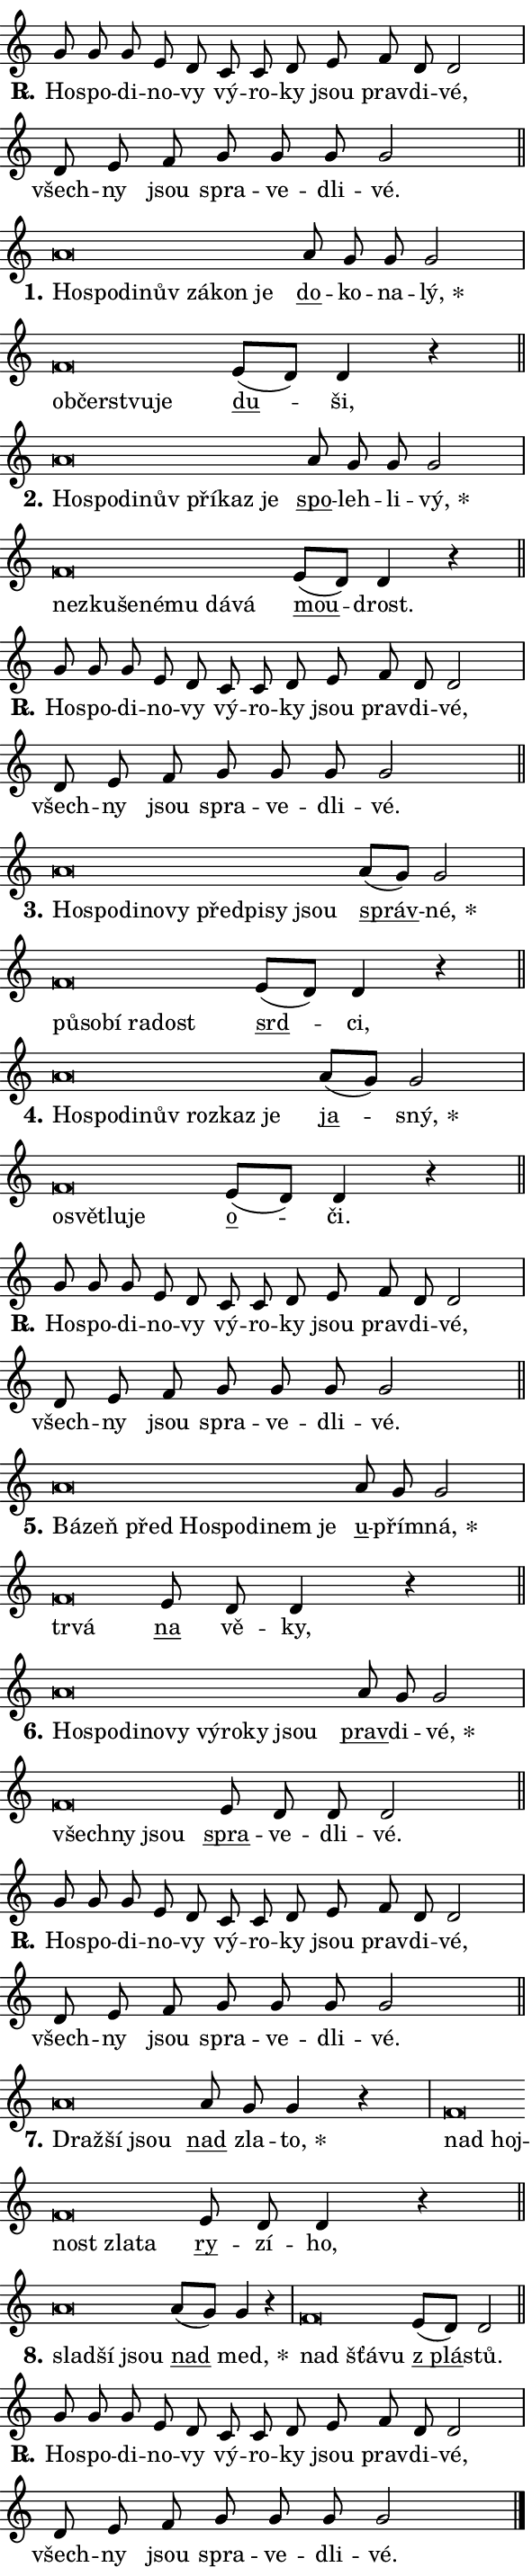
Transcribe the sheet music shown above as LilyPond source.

\version "2.24.0"
\header { tagline = "" }
\paper {
  indent = 0\cm
  top-margin = 0\cm
  right-margin = 0.13\cm % to fit lyric hyphens
  bottom-margin = 0\cm
  left-margin = 0\cm
  paper-width = 10\cm
  page-breaking = #ly:one-page-breaking
  system-system-spacing.basic-distance = #11
  score-system-spacing.basic-distance = #11
  ragged-last = ##f
}


%% Author: Thomas Morley
%% https://lists.gnu.org/archive/html/lilypond-user/2020-05/msg00002.html
#(define (line-position grob)
"Returns position of @var[grob} in current system:
   @code{'start}, if at first time-step
   @code{'end}, if at last time-step
   @code{'middle} otherwise
"
  (let* ((col (ly:item-get-column grob))
         (ln (ly:grob-object col 'left-neighbor))
         (rn (ly:grob-object col 'right-neighbor))
         (col-to-check-left (if (ly:grob? ln) ln col))
         (col-to-check-right (if (ly:grob? rn) rn col))
         (break-dir-left
           (and
             (ly:grob-property col-to-check-left 'non-musical #f)
             (ly:item-break-dir col-to-check-left)))
         (break-dir-right
           (and
             (ly:grob-property col-to-check-right 'non-musical #f)
             (ly:item-break-dir col-to-check-right))))
        (cond ((eqv? 1 break-dir-left) 'start)
              ((eqv? -1 break-dir-right) 'end)
              (else 'middle))))

#(define (tranparent-at-line-position vctor)
  (lambda (grob)
  "Relying on @code{line-position} select the relevant enry from @var{vctor}.
Used to determine transparency,"
    (case (line-position grob)
      ((end) (not (vector-ref vctor 0)))
      ((middle) (not (vector-ref vctor 1)))
      ((start) (not (vector-ref vctor 2))))))

noteHeadBreakVisibility =
#(define-music-function (break-visibility)(vector?)
"Makes @code{NoteHead}s transparent relying on @var{break-visibility}"
#{
  \override NoteHead.transparent =
    #(tranparent-at-line-position break-visibility)
#})

#(define delete-ledgers-for-transparent-note-heads
  (lambda (grob)
    "Reads whether a @code{NoteHead} is transparent.
If so this @code{NoteHead} is removed from @code{'note-heads} from
@var{grob}, which is supposed to be @code{LedgerLineSpanner}.
As a result ledgers are not printed for this @code{NoteHead}"
    (let* ((nhds-array (ly:grob-object grob 'note-heads))
           (nhds-list
             (if (ly:grob-array? nhds-array)
                 (ly:grob-array->list nhds-array)
                 '()))
           ;; Relies on the transparent-property being done before
           ;; Staff.LedgerLineSpanner.after-line-breaking is executed.
           ;; This is fragile ...
           (to-keep
             (remove
               (lambda (nhd)
                 (ly:grob-property nhd 'transparent #f))
               nhds-list)))
      ;; TODO find a better method to iterate over grob-arrays, similiar
      ;; to filter/remove etc for lists
      ;; For now rebuilt from scratch
      (set! (ly:grob-object grob 'note-heads)  '())
      (for-each
        (lambda (nhd)
          (ly:pointer-group-interface::add-grob grob 'note-heads nhd))
        to-keep))))

squashNotes = {
  \override NoteHead.X-extent = #'(-0.2 . 0.2)
  \override NoteHead.Y-extent = #'(-0.75 . 0)
  \override NoteHead.stencil =
    #(lambda (grob)
       (let ((pos (ly:grob-property grob 'staff-position)))
         (begin
           (if (< pos -7) (display "ERROR: Lower brevis then expected\n") (display ""))
           (if (<= pos -6) ly:text-interface::print ly:note-head::print))))
}
unSquashNotes = {
  \revert NoteHead.X-extent
  \revert NoteHead.Y-extent
  \revert NoteHead.stencil
}

hideNotes = \noteHeadBreakVisibility #begin-of-line-visible
unHideNotes = \noteHeadBreakVisibility #all-visible

% work-around for resetting accidentals
% https://lilypond.org/doc/v2.23/Documentation/notation/displaying-rhythms#unmetered-music
cadenzaMeasure = {
  \cadenzaOff
  \partial 1024 s1024
  \cadenzaOn
}

#(define-markup-command (accent layout props text) (markup?)
  "Underline accented syllable"
  (interpret-markup layout props
    #{\markup \override #'(offset . 4.3) \underline { #text }#}))

responsum = \markup \concat {
  "R" \hspace #-1.05 \path #0.1 #'((moveto 0 0.07) (lineto 0.9 0.8)) \hspace #0.05 "."
}

spaceSize = #0.6828661417322834 % exact space size for TeX Gyre Schola

\layout {
  \context {
    \Staff
    \remove "Time_signature_engraver"
    \override LedgerLineSpanner.after-line-breaking = #delete-ledgers-for-transparent-note-heads
  }
  \context {
    \Lyrics {
      \override LyricSpace.minimum-distance = \spaceSize
      \override LyricText.font-name = #"TeX Gyre Schola"
      \override LyricText.font-size = 1
      \override StanzaNumber.font-name = #"TeX Gyre Schola Bold"
      \override StanzaNumber.font-size = 1
    }
  }
  \context {
    \Score 
    \override NoteHead.text =
      #(lambda (grob) 
        (let ((pos (ly:grob-property grob 'staff-position)))
          #{\markup {
            \combine
              \halign #-0.55 \raise #(if (= pos -6) 0 0.5) \override #'(thickness . 2) \draw-line #'(3.2 . 0)
              \musicglyph "noteheads.sM1"
          }#}))
  }
}

% magnetic-lyrics.ily
%
%   written by
%     Jean Abou Samra <jean@abou-samra.fr>
%     Werner Lemberg <wl@gnu.org>
%
%   adapted by
%     Jiri Hon <jiri.hon@gmail.com>
%
% Version 2022-Apr-15

% https://www.mail-archive.com/lilypond-user@gnu.org/msg149350.html

#(define (Left_hyphen_pointer_engraver context)
   "Collect syllable-hyphen-syllable occurrences in lyrics and store
them in properties.  This engraver only looks to the left.  For
example, if the lyrics input is @code{foo -- bar}, it does the
following.

@itemize @bullet
@item
Set the @code{text} property of the @code{LyricHyphen} grob between
@q{foo} and @q{bar} to @code{foo}.

@item
Set the @code{left-hyphen} property of the @code{LyricText} grob with
text @q{foo} to the @code{LyricHyphen} grob between @q{foo} and
@q{bar}.
@end itemize

Use this auxiliary engraver in combination with the
@code{lyric-@/text::@/apply-@/magnetic-@/offset!} hook."
   (let ((hyphen #f)
         (text #f))
     (make-engraver
      (acknowledgers
       ((lyric-syllable-interface engraver grob source-engraver)
        (set! text grob)))
      (end-acknowledgers
       ((lyric-hyphen-interface engraver grob source-engraver)
        ;(when (not (grob::has-interface grob 'lyric-space-interface))
          (set! hyphen grob)));)
      ((stop-translation-timestep engraver)
       (when (and text hyphen)
         (ly:grob-set-object! text 'left-hyphen hyphen))
       (set! text #f)
       (set! hyphen #f)))))

#(define (lyric-text::apply-magnetic-offset! grob)
   "If the space between two syllables is less than the value in
property @code{LyricText@/.details@/.squash-threshold}, move the right
syllable to the left so that it gets concatenated with the left
syllable.

Use this function as a hook for
@code{LyricText@/.after-@/line-@/breaking} if the
@code{Left_@/hyphen_@/pointer_@/engraver} is active."
   (let ((hyphen (ly:grob-object grob 'left-hyphen #f)))
     (when hyphen
       (let ((left-text (ly:spanner-bound hyphen LEFT)))
         (when (grob::has-interface left-text 'lyric-syllable-interface)
           (let* ((common (ly:grob-common-refpoint grob left-text X))
                  (this-x-ext (ly:grob-extent grob common X))
                  (left-x-ext
                   (begin
                     ;; Trigger magnetism for left-text.
                     (ly:grob-property left-text 'after-line-breaking)
                     (ly:grob-extent left-text common X)))
                  ;; `delta` is the gap width between two syllables.
                  (delta (- (interval-start this-x-ext)
                            (interval-end left-x-ext)))
                  (details (ly:grob-property grob 'details))
                  (threshold (assoc-get 'squash-threshold details 0.2)))
             (when (< delta threshold)
               (let* (;; We have to manipulate the input text so that
                      ;; ligatures crossing syllable boundaries are not
                      ;; disabled.  For languages based on the Latin
                      ;; script this is essentially a beautification.
                      ;; However, for non-Western scripts it can be a
                      ;; necessity.
                      (lt (ly:grob-property left-text 'text))
                      (rt (ly:grob-property grob 'text))
                      (is-space (grob::has-interface hyphen 'lyric-space-interface))
                      (space (if is-space " " ""))
                      (extra-delta (if is-space spaceSize 0))
                      ;; Append new syllable.
                      (ltrt-space (if (and (string? lt) (string? rt))
                                (string-append lt space rt)
                                (make-concat-markup (list lt space rt))))
                      ;; Right-align `ltrt` to the right side.
                      (ltrt-space-markup (grob-interpret-markup
                               grob
                               (make-translate-markup
                                (cons (interval-length this-x-ext) 0)
                                (make-right-align-markup ltrt-space)))))
                 (begin
                   ;; Don't print `left-text`.
                   (ly:grob-set-property! left-text 'stencil #f)
                   ;; Set text and stencil (which holds all collected
                   ;; syllables so far) and shift it to the left.
                   (ly:grob-set-property! grob 'text ltrt-space)
                   (ly:grob-set-property! grob 'stencil ltrt-space-markup)
                   (ly:grob-translate-axis! grob (- (- delta extra-delta)) X))))))))))


#(define (lyric-hyphen::displace-bounds-first grob)
   ;; Make very sure this callback isn't triggered too early.
   (let ((left (ly:spanner-bound grob LEFT))
         (right (ly:spanner-bound grob RIGHT)))
     (ly:grob-property left 'after-line-breaking)
     (ly:grob-property right 'after-line-breaking)
     (ly:lyric-hyphen::print grob)))

squashThreshold = #0.4

\layout {
  \context {
    \Lyrics
    \consists #Left_hyphen_pointer_engraver
    \override LyricText.after-line-breaking =
      #lyric-text::apply-magnetic-offset!
    \override LyricHyphen.stencil = #lyric-hyphen::displace-bounds-first
    \override LyricText.details.squash-threshold = \squashThreshold
    \override LyricHyphen.minimum-distance = 0
    \override LyricHyphen.minimum-length = \squashThreshold
  }
}

squashText = \override LyricText.details.squash-threshold = 9999
unSquashText = \override LyricText.details.squash-threshold = \squashThreshold

leftText = \override LyricText.self-alignment-X = #LEFT
unLeftText = \revert LyricText.self-alignment-X

starOffset = #(lambda (grob) 
                (let ((x_offset (ly:self-alignment-interface::aligned-on-x-parent grob)))
                  (if (= x_offset 0) 0 (+ x_offset 1.2))))

star = #(define-music-function (syllable)(string?)
"Append star separator at the end of a syllable"
#{
  \once \override LyricText.X-offset = #starOffset
  \lyricmode { \markup {
    #syllable
    \override #'((font-name . "TeX Gyre Schola Bold")) \hspace #0.2 \lower #0.65 \larger "*"
  } }
#})

starAccent = #(define-music-function (syllable)(string?)
"Append star separator at the end of a syllable and make accent"
#{
  \once \override LyricText.X-offset = #starOffset
  \lyricmode { \markup {
    \accent #syllable
    \override #'((font-name . "TeX Gyre Schola Bold")) \hspace #0.2 \lower #0.65 \larger "*"
  } }
#})

breath = #(define-music-function (syllable)(string?)
"Append breathing indicator at the end of a syllable"
#{
  \lyricmode { \markup { #syllable "+" } }
#})

optionalBreath = #(define-music-function (syllable)(string?)
"Append optional breathing indicator at the end of a syllable"
#{
  \lyricmode { \markup { #syllable "(+)" } }
#})


\score {
    <<
        \new Voice = "melody" { \cadenzaOn \key c \major \relative { g'8 g g e d \bar "" c c d e \bar "" f d d2 \cadenzaMeasure \bar "|" d8 e f \bar "" g g g g2 \cadenzaMeasure \bar "||" \break } }
        \new Lyrics \lyricsto "melody" { \lyricmode { \set stanza = \responsum
Ho -- spo -- di -- no -- vy vý -- ro -- ky jsou prav -- di -- vé, všech -- ny jsou spra -- ve -- dli -- vé. } }
    >>
    \layout {}
}

\score {
    <<
        \new Voice = "melody" { \cadenzaOn \key c \major \relative { \squashNotes a'\breve*1/16 \hideNotes \breve*1/16 \bar "" \breve*1/16 \bar "" \breve*1/16 \bar "" \breve*1/16 \bar "" \breve*1/16 \breve*1/16 \bar "" \unHideNotes \unSquashNotes \bar "" a8 g g g2 \cadenzaMeasure \bar "|" \squashNotes f\breve*1/16 \hideNotes \breve*1/16 \bar "" \breve*1/16 \breve*1/16 \bar "" \unHideNotes \unSquashNotes \bar "" e8[( d)] d4 r \cadenzaMeasure \bar "||" \break } }
        \new Lyrics \lyricsto "melody" { \lyricmode { \set stanza = "1."
\leftText Ho -- \squashText spo -- di -- nův zá -- kon je \unLeftText \unSquashText \markup \accent do -- ko -- na -- \star lý, \leftText ob -- \squashText čerst -- vu -- je \unLeftText \unSquashText \markup \accent du -- ši, } }
    >>
    \layout {}
}

\score {
    <<
        \new Voice = "melody" { \cadenzaOn \key c \major \relative { \squashNotes a'\breve*1/16 \hideNotes \breve*1/16 \bar "" \breve*1/16 \bar "" \breve*1/16 \bar "" \breve*1/16 \bar "" \breve*1/16 \breve*1/16 \bar "" \unHideNotes \unSquashNotes \bar "" a8 g g g2 \cadenzaMeasure \bar "|" \squashNotes f\breve*1/16 \hideNotes \breve*1/16 \bar "" \breve*1/16 \bar "" \breve*1/16 \bar "" \breve*1/16 \bar "" \breve*1/16 \breve*1/16 \bar "" \unHideNotes \unSquashNotes \bar "" e8[( d)] d4 r \cadenzaMeasure \bar "||" \break } }
        \new Lyrics \lyricsto "melody" { \lyricmode { \set stanza = "2."
\leftText Ho -- \squashText spo -- di -- nův pří -- kaz je \unLeftText \unSquashText \markup \accent spo -- leh -- li -- \star vý, \leftText ne -- \squashText zku -- še -- né -- mu dá -- vá \unLeftText \unSquashText \markup \accent mou -- drost. } }
    >>
    \layout {}
}

\score {
    <<
        \new Voice = "melody" { \cadenzaOn \key c \major \relative { g'8 g g e d \bar "" c c d e \bar "" f d d2 \cadenzaMeasure \bar "|" d8 e f \bar "" g g g g2 \cadenzaMeasure \bar "||" \break } }
        \new Lyrics \lyricsto "melody" { \lyricmode { \set stanza = \responsum
Ho -- spo -- di -- no -- vy vý -- ro -- ky jsou prav -- di -- vé, všech -- ny jsou spra -- ve -- dli -- vé. } }
    >>
    \layout {}
}

\score {
    <<
        \new Voice = "melody" { \cadenzaOn \key c \major \relative { \squashNotes a'\breve*1/16 \hideNotes \breve*1/16 \bar "" \breve*1/16 \bar "" \breve*1/16 \bar "" \breve*1/16 \bar "" \breve*1/16 \bar "" \breve*1/16 \bar "" \breve*1/16 \breve*1/16 \bar "" \unHideNotes \unSquashNotes \bar "" a8[( g)] g2 \cadenzaMeasure \bar "|" \squashNotes f\breve*1/16 \hideNotes \breve*1/16 \bar "" \breve*1/16 \bar "" \breve*1/16 \breve*1/16 \bar "" \unHideNotes \unSquashNotes \bar "" e8[( d)] d4 r \cadenzaMeasure \bar "||" \break } }
        \new Lyrics \lyricsto "melody" { \lyricmode { \set stanza = "3."
\leftText Ho -- \squashText spo -- di -- no -- vy před -- pi -- sy jsou \unLeftText \unSquashText \markup \accent správ -- \star né, \leftText pů -- \squashText so -- bí ra -- dost \unLeftText \unSquashText \markup \accent srd -- ci, } }
    >>
    \layout {}
}

\score {
    <<
        \new Voice = "melody" { \cadenzaOn \key c \major \relative { \squashNotes a'\breve*1/16 \hideNotes \breve*1/16 \bar "" \breve*1/16 \bar "" \breve*1/16 \bar "" \breve*1/16 \bar "" \breve*1/16 \breve*1/16 \bar "" \unHideNotes \unSquashNotes \bar "" a8[( g)] g2 \cadenzaMeasure \bar "|" \squashNotes f\breve*1/16 \hideNotes \breve*1/16 \bar "" \breve*1/16 \breve*1/16 \bar "" \unHideNotes \unSquashNotes \bar "" e8[( d)] d4 r \cadenzaMeasure \bar "||" \break } }
        \new Lyrics \lyricsto "melody" { \lyricmode { \set stanza = "4."
\leftText Ho -- \squashText spo -- di -- nův roz -- kaz je \unLeftText \unSquashText \markup \accent ja -- \star sný, \leftText o -- \squashText svět -- lu -- je \unLeftText \unSquashText \markup \accent o -- či. } }
    >>
    \layout {}
}

\score {
    <<
        \new Voice = "melody" { \cadenzaOn \key c \major \relative { g'8 g g e d \bar "" c c d e \bar "" f d d2 \cadenzaMeasure \bar "|" d8 e f \bar "" g g g g2 \cadenzaMeasure \bar "||" \break } }
        \new Lyrics \lyricsto "melody" { \lyricmode { \set stanza = \responsum
Ho -- spo -- di -- no -- vy vý -- ro -- ky jsou prav -- di -- vé, všech -- ny jsou spra -- ve -- dli -- vé. } }
    >>
    \layout {}
}

\score {
    <<
        \new Voice = "melody" { \cadenzaOn \key c \major \relative { \squashNotes a'\breve*1/16 \hideNotes \breve*1/16 \bar "" \breve*1/16 \bar "" \breve*1/16 \bar "" \breve*1/16 \bar "" \breve*1/16 \bar "" \breve*1/16 \breve*1/16 \bar "" \unHideNotes \unSquashNotes \bar "" a8 g g2 \cadenzaMeasure \bar "|" \squashNotes f\breve*1/16 \hideNotes \breve*1/16 \bar "" \unHideNotes \unSquashNotes \bar "" e8 d d4 r \cadenzaMeasure \bar "||" \break } }
        \new Lyrics \lyricsto "melody" { \lyricmode { \set stanza = "5."
\leftText Bá -- \squashText zeň před Ho -- spo -- di -- nem je \unLeftText \unSquashText \markup \accent u -- přím -- \star ná, \leftText tr -- \squashText vá \unLeftText \unSquashText \markup \accent na vě -- ky, } }
    >>
    \layout {}
}

\score {
    <<
        \new Voice = "melody" { \cadenzaOn \key c \major \relative { \squashNotes a'\breve*1/16 \hideNotes \breve*1/16 \bar "" \breve*1/16 \bar "" \breve*1/16 \bar "" \breve*1/16 \bar "" \breve*1/16 \bar "" \breve*1/16 \bar "" \breve*1/16 \breve*1/16 \bar "" \unHideNotes \unSquashNotes \bar "" a8 g g2 \cadenzaMeasure \bar "|" \squashNotes f\breve*1/16 \hideNotes \breve*1/16 \breve*1/16 \bar "" \unHideNotes \unSquashNotes \bar "" e8 d d d2 \cadenzaMeasure \bar "||" \break } }
        \new Lyrics \lyricsto "melody" { \lyricmode { \set stanza = "6."
\leftText Ho -- \squashText spo -- di -- no -- vy vý -- ro -- ky jsou \unLeftText \unSquashText \markup \accent prav -- di -- \star vé, \leftText všech -- \squashText ny jsou \unLeftText \unSquashText \markup \accent spra -- ve -- dli -- vé. } }
    >>
    \layout {}
}

\score {
    <<
        \new Voice = "melody" { \cadenzaOn \key c \major \relative { g'8 g g e d \bar "" c c d e \bar "" f d d2 \cadenzaMeasure \bar "|" d8 e f \bar "" g g g g2 \cadenzaMeasure \bar "||" \break } }
        \new Lyrics \lyricsto "melody" { \lyricmode { \set stanza = \responsum
Ho -- spo -- di -- no -- vy vý -- ro -- ky jsou prav -- di -- vé, všech -- ny jsou spra -- ve -- dli -- vé. } }
    >>
    \layout {}
}

\score {
    <<
        \new Voice = "melody" { \cadenzaOn \key c \major \relative { \squashNotes a'\breve*1/16 \hideNotes \breve*1/16 \breve*1/16 \bar "" \unHideNotes \unSquashNotes \bar "" a8 g g4 r \cadenzaMeasure \bar "|" \squashNotes f\breve*1/16 \hideNotes \breve*1/16 \bar "" \breve*1/16 \bar "" \breve*1/16 \breve*1/16 \bar "" \unHideNotes \unSquashNotes \bar "" e8 d d4 r \cadenzaMeasure \bar "||" \break } }
        \new Lyrics \lyricsto "melody" { \lyricmode { \set stanza = "7."
\leftText Draž -- \squashText ší jsou \unLeftText \unSquashText \markup \accent nad zla -- \star to, \leftText nad \squashText hoj -- nost zla -- ta \unLeftText \unSquashText \markup \accent ry -- zí -- ho, } }
    >>
    \layout {}
}

\score {
    <<
        \new Voice = "melody" { \cadenzaOn \key c \major \relative { \squashNotes a'\breve*1/16 \hideNotes \breve*1/16 \breve*1/16 \bar "" \unHideNotes \unSquashNotes \bar "" a8[( g)] g4 r \cadenzaMeasure \bar "|" \squashNotes f\breve*1/16 \hideNotes \breve*1/16 \breve*1/16 \bar "" \unHideNotes \unSquashNotes \bar "" e8[( d)] d2 \cadenzaMeasure \bar "||" \break } }
        \new Lyrics \lyricsto "melody" { \lyricmode { \set stanza = "8."
\leftText slad -- \squashText ší jsou \unLeftText \unSquashText \markup \accent nad \star med, \leftText nad \squashText šťá -- vu \unLeftText \unSquashText \markup \accent "z plá" -- stů. } }
    >>
    \layout {}
}

\score {
    <<
        \new Voice = "melody" { \cadenzaOn \key c \major \relative { g'8 g g e d \bar "" c c d e \bar "" f d d2 \cadenzaMeasure \bar "|" d8 e f \bar "" g g g g2 \cadenzaMeasure \bar "||" \break } \bar "|." }
        \new Lyrics \lyricsto "melody" { \lyricmode { \set stanza = \responsum
Ho -- spo -- di -- no -- vy vý -- ro -- ky jsou prav -- di -- vé, všech -- ny jsou spra -- ve -- dli -- vé. } }
    >>
    \layout {}
}
